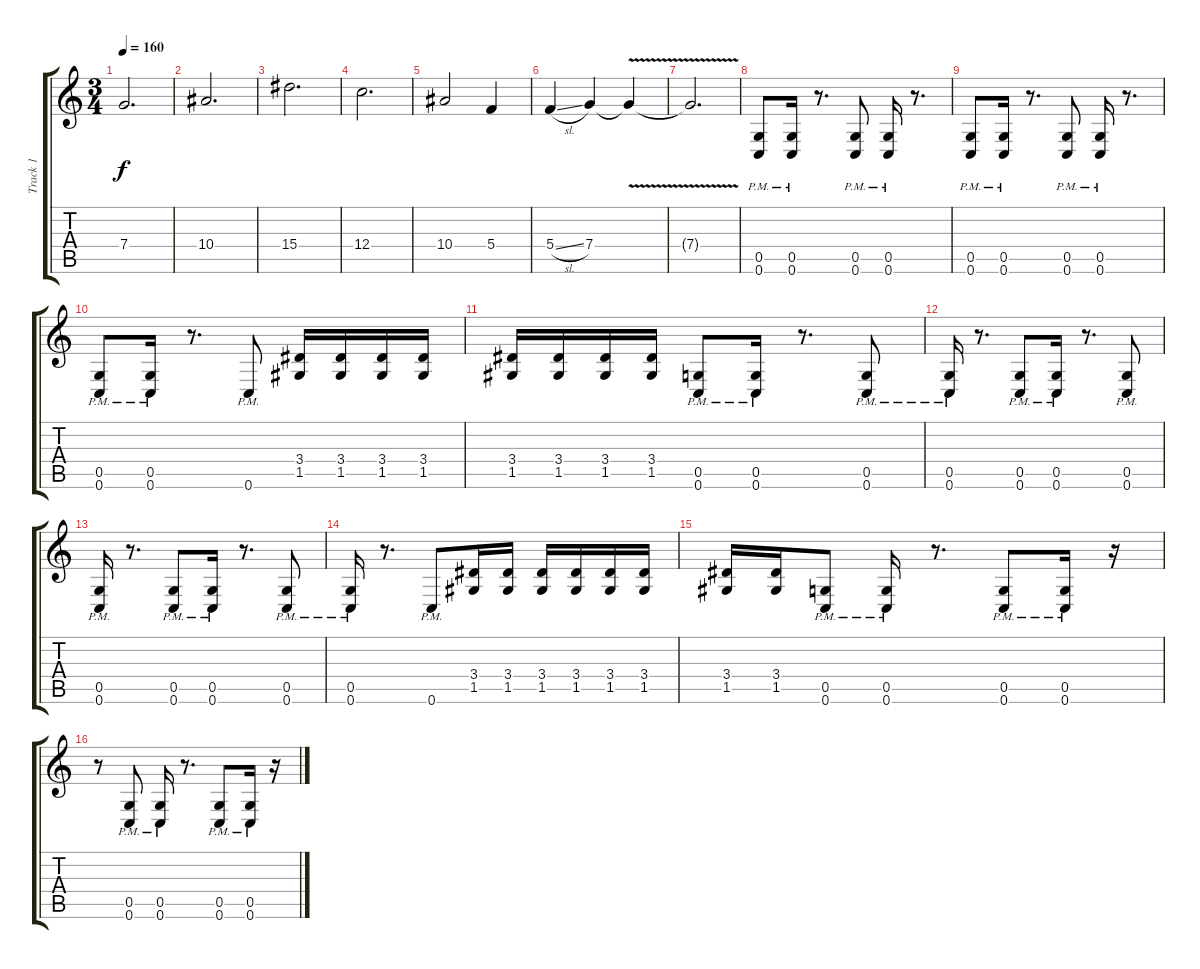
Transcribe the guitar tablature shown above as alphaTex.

\track ("Track 1" "Track 1") {instrument distortionguitar}
\staff {score tabs}
\tuning (D4 A3 F3 C3 G2 C2) {hide}
\ts (3 4)
\tempo 160
\clef g2
\ks c
7.4{t}.2{d dy f} |
10.4.2{d} |
15.4.2{d} |
12.4.2{d} |
10.4.2 5.4.4 |
5.4{sl}.4 7.4.4 7.4{v t}.4 |
7.4{v t}.2{d} |
(0.5{pm} 0.6{pm}).8 (0.5{pm} 0.6{pm}).16 r.8{d} (0.5{pm} 0.6{pm}).8 (0.5{pm} 0.6{pm}).16 r.8{d} |
(0.5{pm} 0.6{pm}).8 (0.5{pm} 0.6{pm}).16 r.8{d} (0.5{pm} 0.6{pm}).8 (0.5{pm} 0.6{pm}).16 r.8{d} |
(0.5{pm} 0.6{pm}).8 (0.5{pm} 0.6{pm}).16 r.8{d} 0.6{pm}.8 (3.4 1.5).16 (3.4 1.5).16 (3.4 1.5).16 (3.4 1.5).16 |
(3.4 1.5).16 (3.4 1.5).16 (3.4 1.5).16 (3.4 1.5).16 (0.5{pm} 0.6{pm}).8 (0.5{pm} 0.6{pm}).16 r.8{d} (0.5{pm} 0.6{pm}).8 |
(0.5{pm} 0.6{pm}).16 r.8{d} (0.5{pm} 0.6{pm}).8 (0.5{pm} 0.6{pm}).16 r.8{d} (0.5{pm} 0.6{pm}).8 |
(0.5{pm} 0.6{pm}).16 r.8{d} (0.5{pm} 0.6{pm}).8 (0.5{pm} 0.6{pm}).16 r.8{d} (0.5{pm} 0.6{pm}).8 |
(0.5{pm} 0.6{pm}).16 r.8{d} 0.6{pm}.8 (3.4 1.5).16 (3.4 1.5).16 (3.4 1.5).16 (3.4 1.5).16 (3.4 1.5).16 (3.4 1.5).16 |
(3.4 1.5).16 (3.4 1.5).16 (0.5{pm} 0.6{pm}).8 (0.5{pm} 0.6{pm}).16 r.8{d} (0.5{pm} 0.6{pm}).8 (0.5{pm} 0.6{pm}).16 r.16 |
r.8 (0.5{pm} 0.6{pm}).8 (0.5{pm} 0.6{pm}).16 r.8{d} (0.5{pm} 0.6{pm}).8 (0.5{pm} 0.6{pm}).16 r.16
